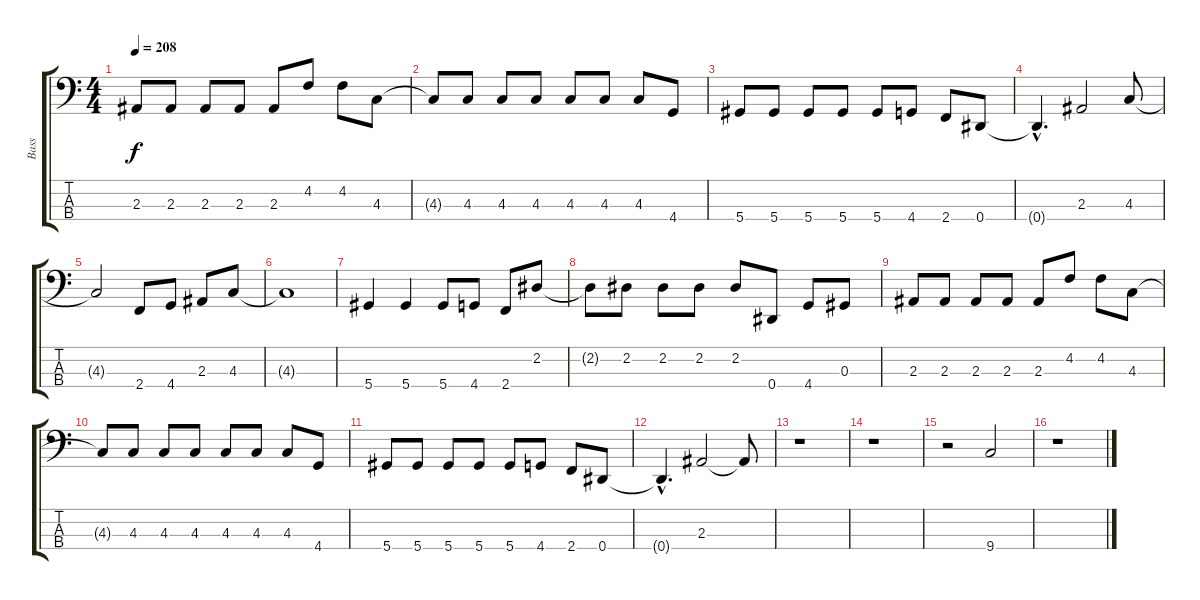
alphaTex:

\track ("Bass" "Bass") {instrument electricbasspick}
\staff {score tabs}
\tuning (Gb2 Db2 Ab1 Eb1) {hide}
\ts (4 4)
\tempo 208
\clef f4
\ks c
2.3.8{dy f} 2.3.8 2.3.8 2.3.8 2.3.8 4.2.8 4.2.8 4.3.8 |
4.3{t}.8 4.3.8 4.3.8 4.3.8 4.3.8 4.3.8 4.3.8 4.4.8 |
5.4.8 5.4.8 5.4.8 5.4.8 5.4.8 4.4.8 2.4.8 0.4.8 |
0.4{hac t}.4{d} 2.3.2 4.3.8 |
4.3{t}.2 2.4.8 4.4.8 2.3.8 4.3.8 |
4.3{t}.1 |
5.4.4 5.4.4 5.4.8 4.4.8 2.4.8 2.2.8 |
2.2{t}.8 2.2.8 2.2.8 2.2.8 2.2.8 0.4.8 4.4.8 0.3.8 |
2.3.8 2.3.8 2.3.8 2.3.8 2.3.8 4.2.8 4.2.8 4.3.8 |
4.3{t}.8 4.3.8 4.3.8 4.3.8 4.3.8 4.3.8 4.3.8 4.4.8 |
5.4.8 5.4.8 5.4.8 5.4.8 5.4.8 4.4.8 2.4.8 0.4.8 |
0.4{hac t}.4{d} 2.3.2 2.3{t}.8 |
r.1 |
r.1 |
r.2 9.4.2 |
r.1
